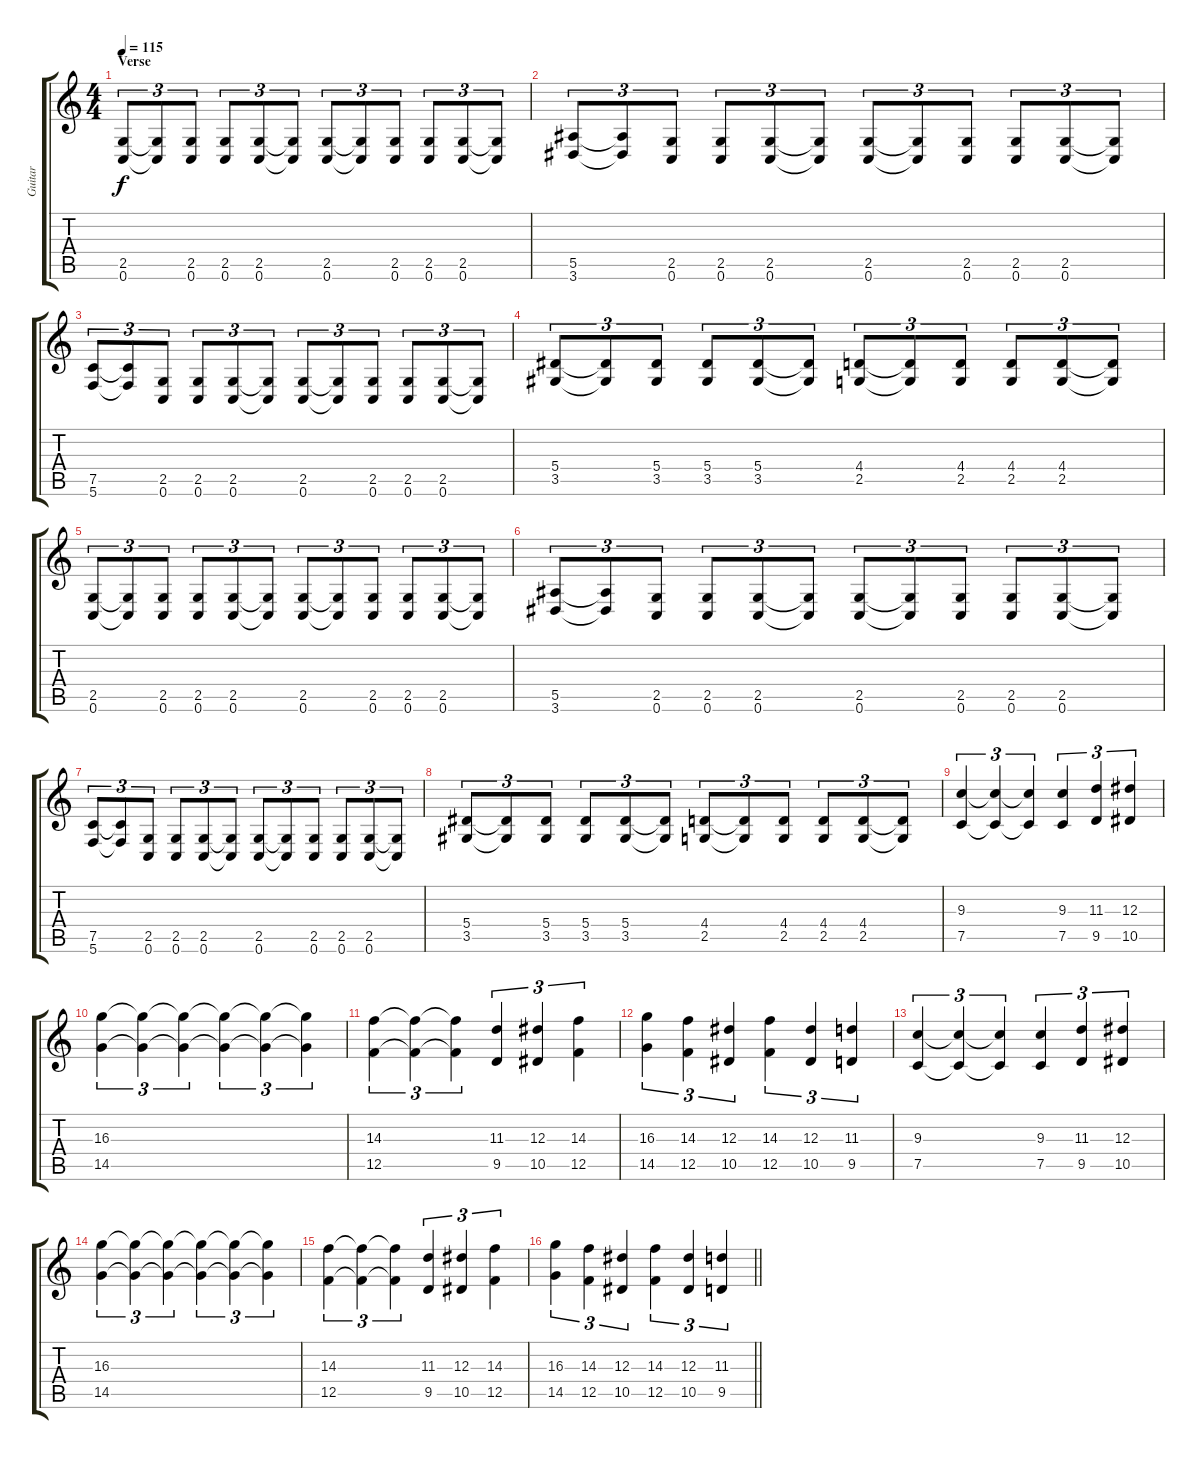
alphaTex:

\track ("Guitar " "Guitar ") {instrument distortionguitar}
\staff {score tabs}
\tuning (C4 G3 Eb3 Bb2 F2 C2) {hide}
\ts (4 4)
\section ("" "Verse")
\tempo 115
\clef g2
\ks c
(2.5 0.6).8{tu (3 2) dy f} (2.5{t} 0.6{t}).8{tu (3 2)} (2.5 0.6).8{tu (3 2)} (2.5 0.6).8{tu (3 2)} (2.5 0.6).8{tu (3 2)} (2.5{t} 0.6{t}).8{tu (3 2)} (2.5 0.6).8{tu (3 2)} (2.5{t} 0.6{t}).8{tu (3 2)} (2.5 0.6).8{tu (3 2)} (2.5 0.6).8{tu (3 2)} (2.5 0.6).8{tu (3 2)} (2.5{t} 0.6{t}).8{tu (3 2)} |
(5.5 3.6).8{tu (3 2)} (5.5{t} 3.6{t}).8{tu (3 2)} (2.5 0.6).8{tu (3 2)} (2.5 0.6).8{tu (3 2)} (2.5 0.6).8{tu (3 2)} (2.5{t} 0.6{t}).8{tu (3 2)} (2.5 0.6).8{tu (3 2)} (2.5{t} 0.6{t}).8{tu (3 2)} (2.5 0.6).8{tu (3 2)} (2.5 0.6).8{tu (3 2)} (2.5 0.6).8{tu (3 2)} (2.5{t} 0.6{t}).8{tu (3 2)} |
(7.5 5.6).8{tu (3 2)} (7.5{t} 5.6{t}).8{tu (3 2)} (2.5 0.6).8{tu (3 2)} (2.5 0.6).8{tu (3 2)} (2.5 0.6).8{tu (3 2)} (2.5{t} 0.6{t}).8{tu (3 2)} (2.5 0.6).8{tu (3 2)} (2.5{t} 0.6{t}).8{tu (3 2)} (2.5 0.6).8{tu (3 2)} (2.5 0.6).8{tu (3 2)} (2.5 0.6).8{tu (3 2)} (2.5{t} 0.6{t}).8{tu (3 2)} |
(5.4 3.5).8{tu (3 2)} (5.4{t} 3.5{t}).8{tu (3 2)} (5.4 3.5).8{tu (3 2)} (5.4 3.5).8{tu (3 2)} (5.4 3.5).8{tu (3 2)} (5.4{t} 3.5{t}).8{tu (3 2)} (4.4 2.5).8{tu (3 2)} (4.4{t} 2.5{t}).8{tu (3 2)} (4.4 2.5).8{tu (3 2)} (4.4 2.5).8{tu (3 2)} (4.4 2.5).8{tu (3 2)} (4.4{t} 2.5{t}).8{tu (3 2)} |
(2.5 0.6).8{tu (3 2)} (2.5{t} 0.6{t}).8{tu (3 2)} (2.5 0.6).8{tu (3 2)} (2.5 0.6).8{tu (3 2)} (2.5 0.6).8{tu (3 2)} (2.5{t} 0.6{t}).8{tu (3 2)} (2.5 0.6).8{tu (3 2)} (2.5{t} 0.6{t}).8{tu (3 2)} (2.5 0.6).8{tu (3 2)} (2.5 0.6).8{tu (3 2)} (2.5 0.6).8{tu (3 2)} (2.5{t} 0.6{t}).8{tu (3 2)} |
(5.5 3.6).8{tu (3 2)} (5.5{t} 3.6{t}).8{tu (3 2)} (2.5 0.6).8{tu (3 2)} (2.5 0.6).8{tu (3 2)} (2.5 0.6).8{tu (3 2)} (2.5{t} 0.6{t}).8{tu (3 2)} (2.5 0.6).8{tu (3 2)} (2.5{t} 0.6{t}).8{tu (3 2)} (2.5 0.6).8{tu (3 2)} (2.5 0.6).8{tu (3 2)} (2.5 0.6).8{tu (3 2)} (2.5{t} 0.6{t}).8{tu (3 2)} |
(7.5 5.6).8{tu (3 2)} (7.5{t} 5.6{t}).8{tu (3 2)} (2.5 0.6).8{tu (3 2)} (2.5 0.6).8{tu (3 2)} (2.5 0.6).8{tu (3 2)} (2.5{t} 0.6{t}).8{tu (3 2)} (2.5 0.6).8{tu (3 2)} (2.5{t} 0.6{t}).8{tu (3 2)} (2.5 0.6).8{tu (3 2)} (2.5 0.6).8{tu (3 2)} (2.5 0.6).8{tu (3 2)} (2.5{t} 0.6{t}).8{tu (3 2)} |
(5.4 3.5).8{tu (3 2)} (5.4{t} 3.5{t}).8{tu (3 2)} (5.4 3.5).8{tu (3 2)} (5.4 3.5).8{tu (3 2)} (5.4 3.5).8{tu (3 2)} (5.4{t} 3.5{t}).8{tu (3 2)} (4.4 2.5).8{tu (3 2)} (4.4{t} 2.5{t}).8{tu (3 2)} (4.4 2.5).8{tu (3 2)} (4.4 2.5).8{tu (3 2)} (4.4 2.5).8{tu (3 2)} (4.4{t} 2.5{t}).8{tu (3 2)} |
(9.3 7.5).4{tu (3 2)} (9.3{t} 7.5{t}).4{tu (3 2)} (9.3{t} 7.5{t}).4{tu (3 2)} (9.3 7.5).4{tu (3 2)} (11.3 9.5).4{tu (3 2)} (12.3 10.5).4{tu (3 2)} |
(16.3 14.5).4{tu (3 2)} (16.3{t} 14.5{t}).4{tu (3 2)} (16.3{t} 14.5{t}).4{tu (3 2)} (16.3{t} 14.5{t}).4{tu (3 2)} (16.3{t} 14.5{t}).4{tu (3 2)} (16.3{t} 14.5{t}).4{tu (3 2)} |
(14.3 12.5).4{tu (3 2)} (14.3{t} 12.5{t}).4{tu (3 2)} (14.3{t} 12.5{t}).4{tu (3 2)} (11.3 9.5).4{tu (3 2)} (12.3 10.5).4{tu (3 2)} (14.3 12.5).4{tu (3 2)} |
(16.3 14.5).4{tu (3 2)} (14.3 12.5).4{tu (3 2)} (12.3 10.5).4{tu (3 2)} (14.3 12.5).4{tu (3 2)} (12.3 10.5).4{tu (3 2)} (11.3 9.5).4{tu (3 2)} |
(9.3 7.5).4{tu (3 2)} (9.3{t} 7.5{t}).4{tu (3 2)} (9.3{t} 7.5{t}).4{tu (3 2)} (9.3 7.5).4{tu (3 2)} (11.3 9.5).4{tu (3 2)} (12.3 10.5).4{tu (3 2)} |
(16.3 14.5).4{tu (3 2)} (16.3{t} 14.5{t}).4{tu (3 2)} (16.3{t} 14.5{t}).4{tu (3 2)} (16.3{t} 14.5{t}).4{tu (3 2)} (16.3{t} 14.5{t}).4{tu (3 2)} (16.3{t} 14.5{t}).4{tu (3 2)} |
(14.3 12.5).4{tu (3 2)} (14.3{t} 12.5{t}).4{tu (3 2)} (14.3{t} 12.5{t}).4{tu (3 2)} (11.3 9.5).4{tu (3 2)} (12.3 10.5).4{tu (3 2)} (14.3 12.5).4{tu (3 2)} |
\barLineRight lightlight
(16.3 14.5).4{tu (3 2)} (14.3 12.5).4{tu (3 2)} (12.3 10.5).4{tu (3 2)} (14.3 12.5).4{tu (3 2)} (12.3 10.5).4{tu (3 2)} (11.3 9.5).4{tu (3 2)}
